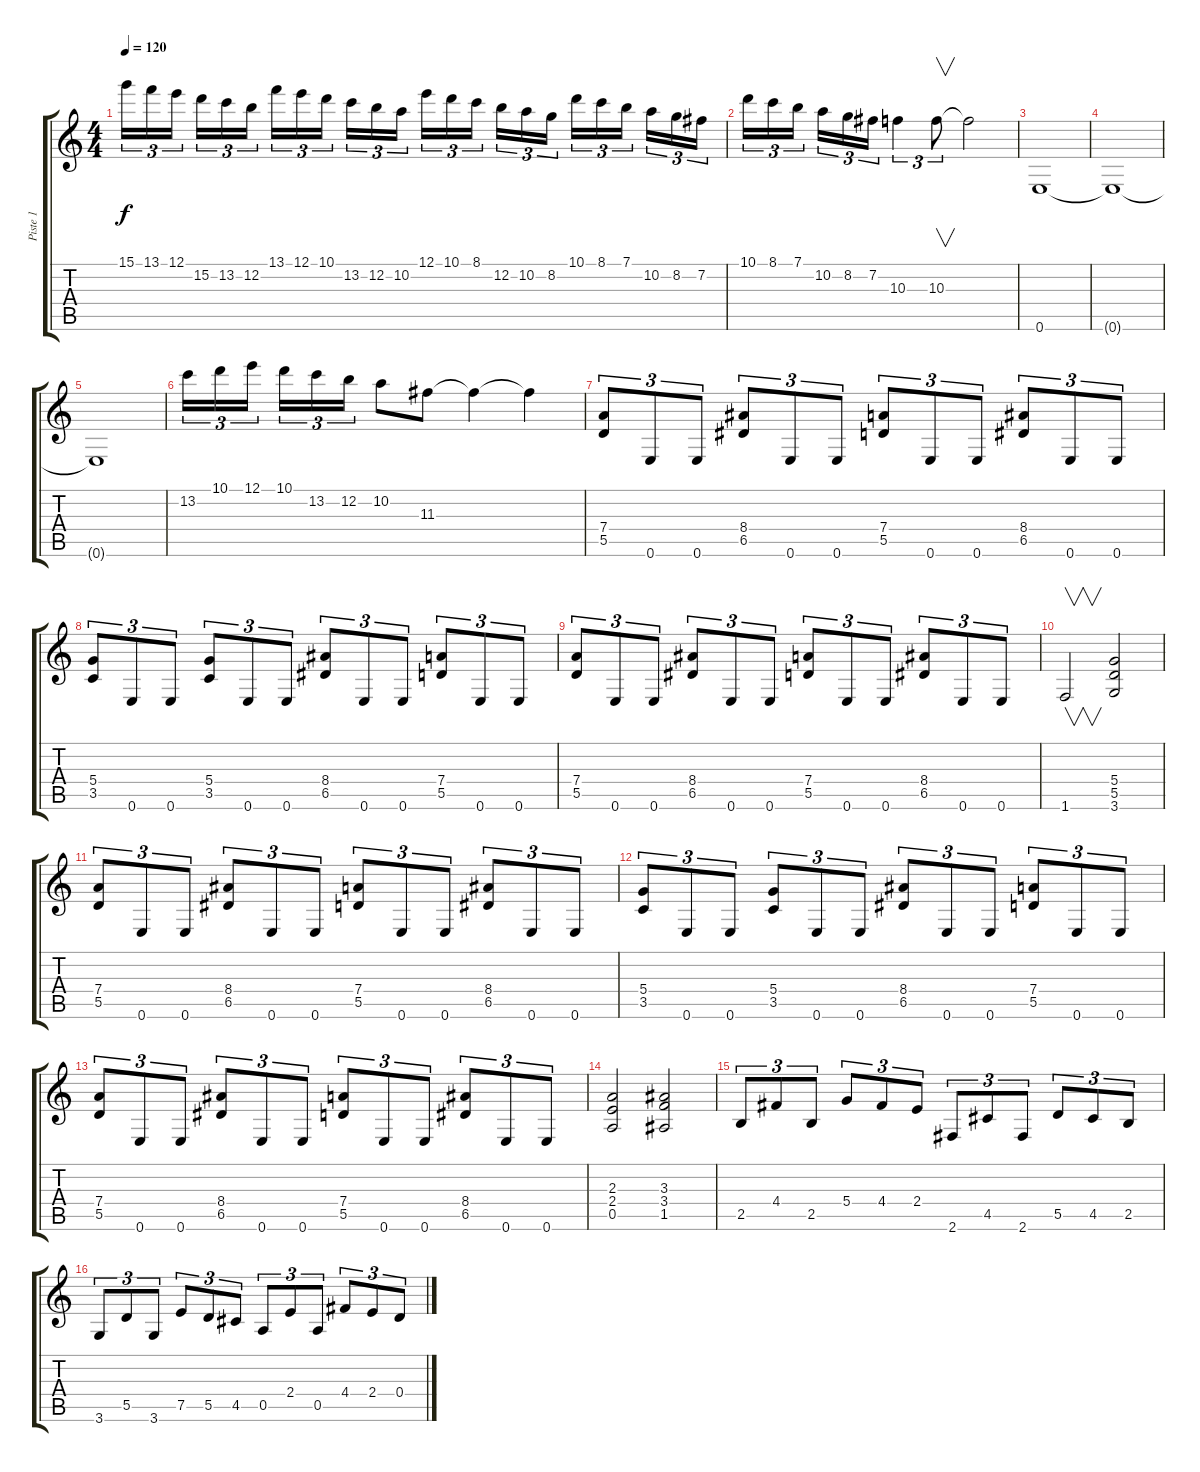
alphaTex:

\track ("Piste 1" "Piste 1") {instrument distortionguitar}
\staff {score tabs}
\tuning (E4 B3 G3 D3 A2 E2) {hide}
\ts (4 4)
\tempo 120
\clef g2
\ks c
15.1.16{tu (3 2) dy f} 13.1.16{tu (3 2)} 12.1.16{tu (3 2)} 15.2.16{tu (3 2)} 13.2.16{tu (3 2)} 12.2.16{tu (3 2)} 13.1.16{tu (3 2)} 12.1.16{tu (3 2)} 10.1.16{tu (3 2)} 13.2.16{tu (3 2)} 12.2.16{tu (3 2)} 10.2.16{tu (3 2)} 12.1.16{tu (3 2)} 10.1.16{tu (3 2)} 8.1.16{tu (3 2)} 12.2.16{tu (3 2)} 10.2.16{tu (3 2)} 8.2.16{tu (3 2)} 10.1.16{tu (3 2)} 8.1.16{tu (3 2)} 7.1.16{tu (3 2)} 10.2.16{tu (3 2)} 8.2.16{tu (3 2)} 7.2.16{tu (3 2)} |
10.1.16{tu (3 2)} 8.1.16{tu (3 2)} 7.1.16{tu (3 2)} 10.2.16{tu (3 2)} 8.2.16{tu (3 2)} 7.2.16{tu (3 2)} 10.3.4{tu (3 2)} 10.3.8{v tu (3 2)} 10.3{t}.2 |
0.6.1 |
0.6{t}.1 |
0.6{t}.1 |
13.2.16{tu (3 2)} 10.1.16{tu (3 2)} 12.1.16{tu (3 2)} 10.1.16{tu (3 2)} 13.2.16{tu (3 2)} 12.2.16{tu (3 2)} 10.2.8 11.3.8 11.3{t}.4 11.3{t}.4 |
(7.4 5.5).8{tu (3 2)} 0.6.8{tu (3 2)} 0.6.8{tu (3 2)} (8.4 6.5).8{tu (3 2)} 0.6.8{tu (3 2)} 0.6.8{tu (3 2)} (7.4 5.5).8{tu (3 2)} 0.6.8{tu (3 2)} 0.6.8{tu (3 2)} (8.4 6.5).8{tu (3 2)} 0.6.8{tu (3 2)} 0.6.8{tu (3 2)} |
(5.4 3.5).8{tu (3 2)} 0.6.8{tu (3 2)} 0.6.8{tu (3 2)} (5.4 3.5).8{tu (3 2)} 0.6.8{tu (3 2)} 0.6.8{tu (3 2)} (8.4 6.5).8{tu (3 2)} 0.6.8{tu (3 2)} 0.6.8{tu (3 2)} (7.4 5.5).8{tu (3 2)} 0.6.8{tu (3 2)} 0.6.8{tu (3 2)} |
(7.4 5.5).8{tu (3 2)} 0.6.8{tu (3 2)} 0.6.8{tu (3 2)} (8.4 6.5).8{tu (3 2)} 0.6.8{tu (3 2)} 0.6.8{tu (3 2)} (7.4 5.5).8{tu (3 2)} 0.6.8{tu (3 2)} 0.6.8{tu (3 2)} (8.4 6.5).8{tu (3 2)} 0.6.8{tu (3 2)} 0.6.8{tu (3 2)} |
1.6.2{v} (5.4 5.5 3.6).2 |
(7.4 5.5).8{tu (3 2)} 0.6.8{tu (3 2)} 0.6.8{tu (3 2)} (8.4 6.5).8{tu (3 2)} 0.6.8{tu (3 2)} 0.6.8{tu (3 2)} (7.4 5.5).8{tu (3 2)} 0.6.8{tu (3 2)} 0.6.8{tu (3 2)} (8.4 6.5).8{tu (3 2)} 0.6.8{tu (3 2)} 0.6.8{tu (3 2)} |
(5.4 3.5).8{tu (3 2)} 0.6.8{tu (3 2)} 0.6.8{tu (3 2)} (5.4 3.5).8{tu (3 2)} 0.6.8{tu (3 2)} 0.6.8{tu (3 2)} (8.4 6.5).8{tu (3 2)} 0.6.8{tu (3 2)} 0.6.8{tu (3 2)} (7.4 5.5).8{tu (3 2)} 0.6.8{tu (3 2)} 0.6.8{tu (3 2)} |
(7.4 5.5).8{tu (3 2)} 0.6.8{tu (3 2)} 0.6.8{tu (3 2)} (8.4 6.5).8{tu (3 2)} 0.6.8{tu (3 2)} 0.6.8{tu (3 2)} (7.4 5.5).8{tu (3 2)} 0.6.8{tu (3 2)} 0.6.8{tu (3 2)} (8.4 6.5).8{tu (3 2)} 0.6.8{tu (3 2)} 0.6.8{tu (3 2)} |
(2.3 2.4 0.5).2 (3.3 3.4 1.5).2 |
2.5.8{tu (3 2)} 4.4.8{tu (3 2)} 2.5.8{tu (3 2)} 5.4.8{tu (3 2)} 4.4.8{tu (3 2)} 2.4.8{tu (3 2)} 2.6.8{tu (3 2)} 4.5.8{tu (3 2)} 2.6.8{tu (3 2)} 5.5.8{tu (3 2)} 4.5.8{tu (3 2)} 2.5.8{tu (3 2)} |
3.6.8{tu (3 2)} 5.5.8{tu (3 2)} 3.6.8{tu (3 2)} 7.5.8{tu (3 2)} 5.5.8{tu (3 2)} 4.5.8{tu (3 2)} 0.5.8{tu (3 2)} 2.4.8{tu (3 2)} 0.5.8{tu (3 2)} 4.4.8{tu (3 2)} 2.4.8{tu (3 2)} 0.4.8{tu (3 2)}
